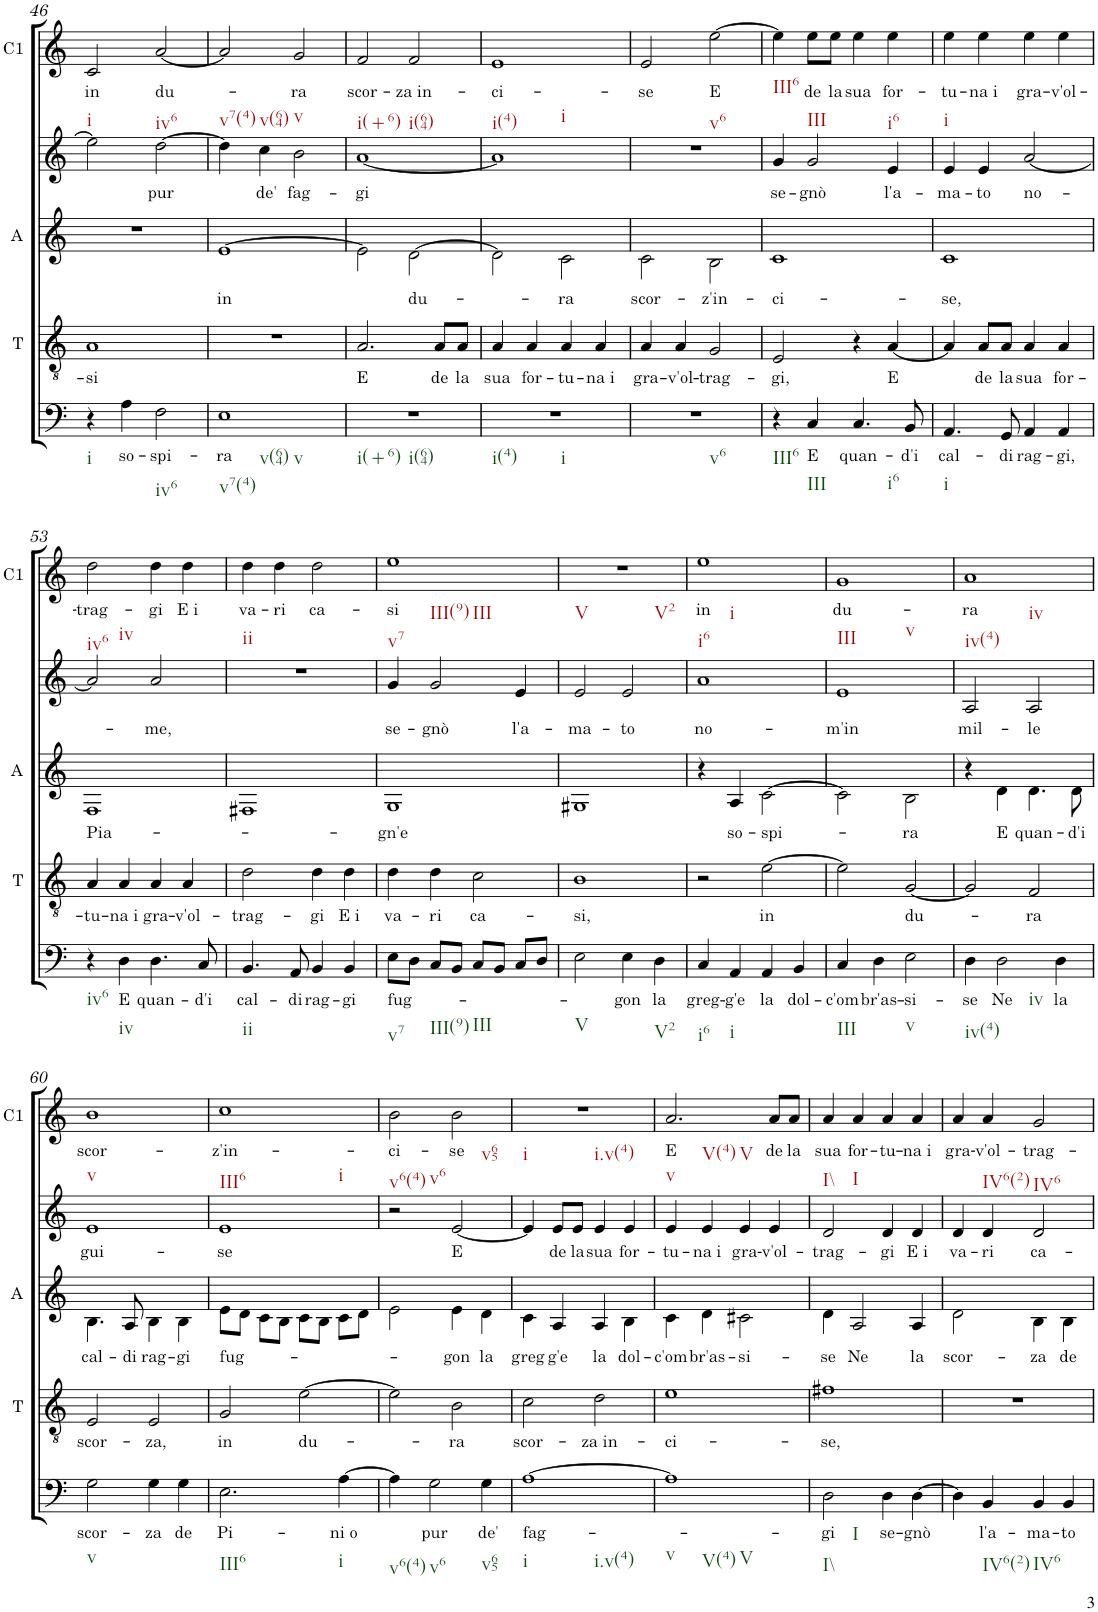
**kern	**text	**kern	**text	**kern	**text	**kern	**text	**kern	**text
*part5	*part5	*part4	*part4	*part3	*part3	*part2	*part2	*part1	*part1
*staff5	*staff5	*staff4	*staff4	*staff3	*staff3	*staff2	*staff2	*staff1	*staff1
*	*	*I"T	*	*I"A	*	*	*	*I"C1	*
*	*	*I'T	*	*I'A	*	*	*	*I'C1	*
!!LO:PB:g=z
*clefF4	*	*clefGv2	*	*clefG2	*	*clefG2	*	*clefG2	*
*k[]	*	*k[]	*	*k[]	*	*k[]	*	*k[]	*
*M4/4	*	*M4/4	*	*M4/4	*	*M4/4	*	*M4/4	*
*met(c)	*	*met(c)	*	*met(c)	*	*met(c)	*	*met(c)	*
=46	=46	=46	=46	=46	=46	=46	=46	=46	=46
!	!	!	!	!	!	!	!	!LO:TX:b:t=i	!
!	!	!	!LO:LY:b	!	!	!	!	!	!LO:LY:b
4r	.	1A	-si	1r	.	2ee\]	.	2c/	in
!	!LO:LY:b	!	!	!	!	!	!	!	!
4A\	so-	.	.	.	.	.	.	.	.
!	!	!	!	!	!	!	!	!LO:TX:b:t=iv6	!
!	!LO:LY:b	!	!	!	!	!	!LO:LY:b	!	!LO:LY:b
2F\	-spi-	.	.	.	.	[2dd\	pur	[2a/	du-
=47	=47	=47	=47	=47	=47	=47	=47	=47	=47
!	!	!	!	!	!	!	!	!LO:TX:b:t=v7(4)	!
!	!	!	!	!	!	!	!	!LO:TX:b:t=v(64)	!
!	!LO:LY:b	!	!	!	!LO:LY:b	!	!	!	!
1E	-ra	1r	.	[1e	in	4dd\]	.	2a/]	.
!	!	!	!	!	!	!	!LO:LY:b	!	!
.	.	.	.	.	.	4cc\	de'	.	.
!	!	!	!	!	!	!	!	!LO:TX:b:t=v	!
!	!	!	!	!	!	!	!LO:LY:b	!	!LO:LY:b
.	.	.	.	.	.	2b\	fag-	2g/	-ra
=48	=48	=48	=48	=48	=48	=48	=48	=48	=48
!	!	!	!	!	!	!	!	!LO:TX:b:t=i(+6)	!
!	!	!	!LO:LY:b	!	!	!	!LO:LY:b	!	!LO:LY:b
1r	.	2.A/	E	2e\]	.	[1a	-gi	2f/	scor-
!	!	!	!	!	!	!	!	!LO:TX:b:t=i(64)	!
!	!	!	!	!	!LO:LY:b	!	!	!	!LO:LY:b
.	.	.	.	[2d\	du-	.	.	2f/	za in-
!	!	!	!LO:LY:b	!	!	!	!	!	!
.	.	8A/L	de	.	.	.	.	.	.
!	!	!	!LO:LY:b	!	!	!	!	!	!
.	.	8A/J	la	.	.	.	.	.	.
=49	=49	=49	=49	=49	=49	=49	=49	=49	=49
!	!	!	!	!	!	!	!	!LO:TX:b:t=i(4)	!
!	!	!	!	!	!	!	!	!LO:TX:b:t=i	!
!	!	!	!LO:LY:b	!	!	!	!	!	!LO:LY:b
1r	.	4A/	sua	2d\]	.	1a]	.	1e	-ci-
!	!	!	!LO:LY:b	!	!	!	!	!	!
.	.	4A/	for-	.	.	.	.	.	.
!	!	!	!LO:LY:b	!	!LO:LY:b	!	!	!	!
.	.	4A/	-tu-	2c\	-ra	.	.	.	.
!	!	!	!LO:LY:b	!	!	!	!	!	!
.	.	4A/	na i	.	.	.	.	.	.
=50	=50	=50	=50	=50	=50	=50	=50	=50	=50
!	!	!	!LO:LY:b	!	!LO:LY:b	!	!	!	!LO:LY:b
1r	.	4A/	gra-	2c\	scor-	1r	.	2e/	-se
!	!	!	!LO:LY:b	!	!	!	!	!	!
.	.	4A/	-v'ol-	.	.	.	.	.	.
!	!	!	!	!	!	!	!	!LO:TX:b:t=v6	!
!	!	!	!LO:LY:b	!	!LO:LY:b	!	!	!	!LO:LY:b
.	.	2G/	-trag-	2B\	-z'in-	.	.	[2ee\	E
=51	=51	=51	=51	=51	=51	=51	=51	=51	=51
!	!	!	!	!	!	!	!	!LO:TX:b:t=III6	!
!	!	!	!LO:LY:b	!	!LO:LY:b	!	!LO:LY:b	!	!
4r	.	2E/	-gi,	1c	-ci-	4g/	se-	4ee\]	.
!	!	!	!	!	!	!	!	!LO:TX:b:t=III	!
!	!LO:LY:b	!	!	!	!	!	!LO:LY:b	!	!LO:LY:b
4C/	E	.	.	.	.	2g/	-gnò	8ee\L	de
!	!	!	!	!	!	!	!	!	!LO:LY:b
.	.	.	.	.	.	.	.	8ee\J	la
!	!LO:LY:b	!	!	!	!	!	!	!	!LO:LY:b
4.C/	quan-	4r	.	.	.	.	.	4ee\	sua
!	!	!	!	!	!	!	!	!LO:TX:b:t=i6	!
!	!	!	!LO:LY:b	!	!	!	!LO:LY:b	!	!LO:LY:b
.	.	[4A/	E	.	.	4e/	l'a-	4ee\	for-
!	!LO:LY:b	!	!	!	!	!	!	!	!
8BB/	-d'i	.	.	.	.	.	.	.	.
=52	=52	=52	=52	=52	=52	=52	=52	=52	=52
!	!	!	!	!	!	!	!	!LO:TX:b:t=i	!
!	!LO:LY:b	!	!	!	!LO:LY:b	!	!LO:LY:b	!	!LO:LY:b
4.AA/	cal-	4A/]	.	1c	-se,	4e/	-ma-	4ee\	-tu-
!	!	!	!LO:LY:b	!	!	!	!LO:LY:b	!	!LO:LY:b
.	.	8A/L	de	.	.	4e/	-to	4ee\	na i
!	!LO:LY:b	!	!LO:LY:b	!	!	!	!	!	!
8GG/	-di	8A/J	la	.	.	.	.	.	.
!	!LO:LY:b	!	!LO:LY:b	!	!	!	!LO:LY:b	!	!LO:LY:b
4AA/	rag-	4A/	sua	.	.	[2a/	no-	4ee\	gra-
!	!LO:LY:b	!	!LO:LY:b	!	!	!	!	!	!LO:LY:b
4AA/	-gi,	4A/	for-	.	.	.	.	4ee\	-v'ol-
!!LO:LB:g=z
=53	=53	=53	=53	=53	=53	=53	=53	=53	=53
!	!	!	!	!	!	!	!	!LO:TX:b:t=iv6	!
!	!	!	!	!	!	!	!	!LO:TX:b:t=iv	!
!	!	!	!LO:LY:b	!	!LO:LY:b	!	!	!	!LO:LY:b
4r	.	4A/	-tu-	1F	Pia-	2a/]	.	2dd\	-trag-
!	!LO:LY:b	!	!LO:LY:b	!	!	!	!	!	!
4D\	E	4A/	na i	.	.	.	.	.	.
!	!LO:LY:b	!	!LO:LY:b	!	!	!	!LO:LY:b	!	!LO:LY:b
4.D\	quan-	4A/	gra-	.	.	2a/	-me,	4dd\	-gi
!	!	!	!LO:LY:b	!	!	!	!	!	!LO:LY:b
.	.	4A/	-v'ol-	.	.	.	.	4dd\	E i
!	!LO:LY:b	!	!	!	!	!	!	!	!
8C/	-d'i	.	.	.	.	.	.	.	.
=54	=54	=54	=54	=54	=54	=54	=54	=54	=54
!	!	!	!	!	!	!	!	!LO:TX:b:t=ii	!
!	!LO:LY:b	!	!LO:LY:b	!	!	!	!	!	!LO:LY:b
4.BB/	cal-	2d\	-trag-	1F#X	.	1r	.	4dd\	va-
!	!	!	!	!	!	!	!	!	!LO:LY:b
.	.	.	.	.	.	.	.	4dd\	-ri
!	!LO:LY:b	!	!	!	!	!	!	!	!
8AA/	-di	.	.	.	.	.	.	.	.
!	!LO:LY:b	!	!LO:LY:b	!	!	!	!	!	!LO:LY:b
4BB/	rag-	4d\	-gi	.	.	.	.	2dd\	ca-
!	!LO:LY:b	!	!LO:LY:b	!	!	!	!	!	!
4BB/	-gi	4d\	E i	.	.	.	.	.	.
=55	=55	=55	=55	=55	=55	=55	=55	=55	=55
!	!	!	!	!	!	!	!	!LO:TX:b:t=v7	!
!	!	!	!	!	!	!	!	!LO:TX:b:t=III(9)	!
!	!	!	!	!	!	!	!	!LO:TX:b:t=III	!
!	!LO:LY:b	!	!LO:LY:b	!	!LO:LY:b	!	!LO:LY:b	!	!LO:LY:b
8E\L	fug-	4d\	va-	1G	-gn'e	4g/	se-	1ee	-si
8D\J	.	.	.	.	.	.	.	.	.
!	!	!	!LO:LY:b	!	!	!	!LO:LY:b	!	!
8C/L	.	4d\	-ri	.	.	2g/	-gnò	.	.
8BB/J	.	.	.	.	.	.	.	.	.
!	!	!	!LO:LY:b	!	!	!	!	!	!
8C/L	.	2c\	ca-	.	.	.	.	.	.
8BB/J	.	.	.	.	.	.	.	.	.
!	!	!	!	!	!	!	!LO:LY:b	!	!
8C/L	.	.	.	.	.	4e/	l'a-	.	.
8D/J	.	.	.	.	.	.	.	.	.
=56	=56	=56	=56	=56	=56	=56	=56	=56	=56
!	!	!	!	!	!	!	!	!LO:TX:b:t=V	!
!	!	!	!	!	!	!	!	!LO:TX:b:t=V2	!
!	!	!	!LO:LY:b	!	!	!	!LO:LY:b	!	!
2E\	.	1B	-si,	1G#X	.	2e/	-ma-	1r	.
!	!LO:LY:b	!	!	!	!	!	!LO:LY:b	!	!
4E\	-gon	.	.	.	.	2e/	-to	.	.
!	!LO:LY:b	!	!	!	!	!	!	!	!
4D\	la	.	.	.	.	.	.	.	.
=57	=57	=57	=57	=57	=57	=57	=57	=57	=57
!	!	!	!	!	!	!	!	!LO:TX:b:t=i6	!
!	!	!	!	!	!	!	!	!LO:TX:b:t=i	!
!	!LO:LY:b	!	!	!	!	!	!LO:LY:b	!	!LO:LY:b
4C/	greg-	2r	.	4r	.	1a	no-	1ee	in
!	!LO:LY:b	!	!	!	!LO:LY:b	!	!	!	!
4AA/	-g'e	.	.	4A/	so-	.	.	.	.
!	!LO:LY:b	!	!LO:LY:b	!	!LO:LY:b	!	!	!	!
4AA/	la	[2e\	in	[2c\	-spi-	.	.	.	.
!	!LO:LY:b	!	!	!	!	!	!	!	!
4BB/	dol-	.	.	.	.	.	.	.	.
=58	=58	=58	=58	=58	=58	=58	=58	=58	=58
!	!	!	!	!	!	!	!	!LO:TX:b:t=III	!
!	!	!	!	!	!	!	!	!LO:TX:b:t=v	!
!	!LO:LY:b	!	!	!	!	!	!LO:LY:b	!	!LO:LY:b
4C/	-c'om-	2e\]	.	2c\]	.	1e	-m'in	1g	du-
!	!LO:LY:b	!	!	!	!	!	!	!	!
4D\	-br'as-	.	.	.	.	.	.	.	.
!	!LO:LY:b	!	!LO:LY:b	!	!LO:LY:b	!	!	!	!
2E\	-si-	[2G/	du-	2B\	-ra	.	.	.	.
=59	=59	=59	=59	=59	=59	=59	=59	=59	=59
!	!	!	!	!	!	!	!	!LO:TX:b:t=iv(4)	!
!	!	!	!	!	!	!	!	!LO:TX:b:t=iv	!
!	!LO:LY:b	!	!	!	!	!	!LO:LY:b	!	!LO:LY:b
4D\	-se	2G/]	.	4r	.	2A/	mil-	1a	-ra
!	!LO:LY:b	!	!	!	!LO:LY:b	!	!	!	!
2D\	Ne	.	.	4d\	E	.	.	.	.
!	!	!	!LO:LY:b	!	!LO:LY:b	!	!LO:LY:b	!	!
.	.	2F/	-ra	4.d\	quan-	2A/	-le	.	.
!	!LO:LY:b	!	!	!	!	!	!	!	!
4D\	la	.	.	.	.	.	.	.	.
!	!	!	!	!	!LO:LY:b	!	!	!	!
.	.	.	.	8d\	-d'i	.	.	.	.
!!LO:LB:g=z
=60	=60	=60	=60	=60	=60	=60	=60	=60	=60
!	!	!	!	!	!	!	!	!LO:TX:b:t=v	!
!	!LO:LY:b	!	!LO:LY:b	!	!LO:LY:b	!	!LO:LY:b	!	!LO:LY:b
2G\	scor-	2E/	scor-	4.B\	cal-	1e	gui-	1b	scor-
!	!	!	!	!	!LO:LY:b	!	!	!	!
.	.	.	.	8A/	-di	.	.	.	.
!	!LO:LY:b	!	!LO:LY:b	!	!LO:LY:b	!	!	!	!
4G\	-za	2E/	-za,	4B\	rag-	.	.	.	.
!	!LO:LY:b	!	!	!	!LO:LY:b	!	!	!	!
4G\	de	.	.	4B\	-gi	.	.	.	.
=61	=61	=61	=61	=61	=61	=61	=61	=61	=61
!	!	!	!	!	!	!	!	!LO:TX:b:t=III6	!
!	!	!	!	!	!	!	!	!LO:TX:b:t=i	!
!	!LO:LY:b	!	!LO:LY:b	!	!LO:LY:b	!	!LO:LY:b	!	!LO:LY:b
2.E\	Pi-	2G/	in	8e\L	fug-	1e	-se	1cc	-z'in-
.	.	.	.	8d\J	.	.	.	.	.
.	.	.	.	8c\L	.	.	.	.	.
.	.	.	.	8B\J	.	.	.	.	.
!	!	!	!LO:LY:b	!	!	!	!	!	!
.	.	[2e\	du-	8c\L	.	.	.	.	.
.	.	.	.	8B\J	.	.	.	.	.
!	!LO:LY:b	!	!	!	!	!	!	!	!
[4A\	ni o	.	.	8c\L	.	.	.	.	.
.	.	.	.	8d\J	.	.	.	.	.
=62	=62	=62	=62	=62	=62	=62	=62	=62	=62
!	!	!	!	!	!	!	!	!LO:TX:b:t=v6(4)	!
!	!	!	!	!	!	!	!	!LO:TX:b:t=v6	!
!	!	!	!	!	!	!	!	!	!LO:LY:b
4A\]	.	2e\]	.	2e\	.	2r	.	2b\	-ci-
!	!LO:LY:b	!	!	!	!	!	!	!	!
2G\	pur	.	.	.	.	.	.	.	.
!	!	!	!	!	!	!	!	!LO:TX:b:t=v65	!
!	!	!	!LO:LY:b	!	!LO:LY:b	!	!LO:LY:b	!	!LO:LY:b
.	.	2B\	-ra	4e\	-gon	[2e/	E	2b\	-se
!	!LO:LY:b	!	!	!	!LO:LY:b	!	!	!	!
4G\	de'	.	.	4d\	la	.	.	.	.
=63	=63	=63	=63	=63	=63	=63	=63	=63	=63
!	!	!	!	!	!	!	!	!LO:TX:b:t=i	!
!	!	!	!	!	!	!	!	!LO:TX:b:t=i.v(4)	!
!	!LO:LY:b	!	!LO:LY:b	!	!LO:LY:b	!	!	!	!
[1A	fag-	2c\	scor-	4c\	greg-	4e/]	.	1r	.
!	!	!	!	!	!LO:LY:b	!	!LO:LY:b	!	!
.	.	.	.	4A/	-g'e	8e/L	de	.	.
!	!	!	!	!	!	!	!LO:LY:b	!	!
.	.	.	.	.	.	8e/J	la	.	.
!	!	!	!LO:LY:b	!	!LO:LY:b	!	!LO:LY:b	!	!
.	.	2d\	za in-	4A/	la	4e/	sua	.	.
!	!	!	!	!	!LO:LY:b	!	!LO:LY:b	!	!
.	.	.	.	4B\	dol-	4e/	for-	.	.
=64	=64	=64	=64	=64	=64	=64	=64	=64	=64
!	!	!	!	!	!	!	!	!LO:TX:b:t=v	!
!	!	!	!	!	!	!	!	!LO:TX:b:t=V(4)	!
!	!	!	!	!	!	!	!	!LO:TX:b:t=V	!
!	!	!	!LO:LY:b	!	!LO:LY:b	!	!LO:LY:b	!	!LO:LY:b
1A]	.	1e	-ci-	4c\	-c'om-	4e/	-tu-	2.a/	E
!	!	!	!	!	!LO:LY:b	!	!LO:LY:b	!	!
.	.	.	.	4d\	-br'as-	4e/	na i	.	.
!	!	!	!	!	!LO:LY:b	!	!LO:LY:b	!	!
.	.	.	.	2c#X\	-si-	4e/	gra-	.	.
!	!	!	!	!	!	!	!LO:LY:b	!	!LO:LY:b
.	.	.	.	.	.	4e/	-v'ol-	8a/L	de
!	!	!	!	!	!	!	!	!	!LO:LY:b
.	.	.	.	.	.	.	.	8a/J	la
=65	=65	=65	=65	=65	=65	=65	=65	=65	=65
!	!	!	!	!	!	!	!	!LO:TX:b:t=I\\	!
!	!LO:LY:b	!	!LO:LY:b	!	!LO:LY:b	!	!LO:LY:b	!	!LO:LY:b
2D\	-gi	1f#X	-se,	4d\	-se	2d/	-trag-	4a/	sua
!	!	!	!	!	!	!	!	!LO:TX:b:t=I	!
!	!	!	!	!	!LO:LY:b	!	!	!	!LO:LY:b
.	.	.	.	2A/	Ne	.	.	4a/	for-
!	!LO:LY:b	!	!	!	!	!	!LO:LY:b	!	!LO:LY:b
4D\	se-	.	.	.	.	4d/	-gi	4a/	-tu-
!	!LO:LY:b	!	!	!	!LO:LY:b	!	!LO:LY:b	!	!LO:LY:b
[4D\	-gnò	.	.	4A/	la	4d/	E i	4a/	na i
=66	=66	=66	=66	=66	=66	=66	=66	=66	=66
!	!	!	!	!	!LO:LY:b	!	!LO:LY:b	!	!LO:LY:b
4D\]	.	1r	.	2d\	scor-	4d/	va-	4a/	gra-
!	!	!	!	!	!	!	!	!LO:TX:b:t=IV6(2)	!
!	!LO:LY:b	!	!	!	!	!	!LO:LY:b	!	!LO:LY:b
4BB/	l'a-	.	.	.	.	4d/	-ri	4a/	-v'ol-
!	!	!	!	!	!	!	!	!LO:TX:b:t=IV6	!
!	!LO:LY:b	!	!	!	!LO:LY:b	!	!LO:LY:b	!	!LO:LY:b
4BB/	-ma-	.	.	4B\	-za	2d/	ca-	2g/	-trag-
!	!LO:LY:b	!	!	!	!LO:LY:b	!	!	!	!
4BB/	-to	.	.	4B\	de	.	.	.	.
=	=	=	=	=	=	=	=	=	=
*-	*-	*-	*-	*-	*-	*-	*-	*-	*-
